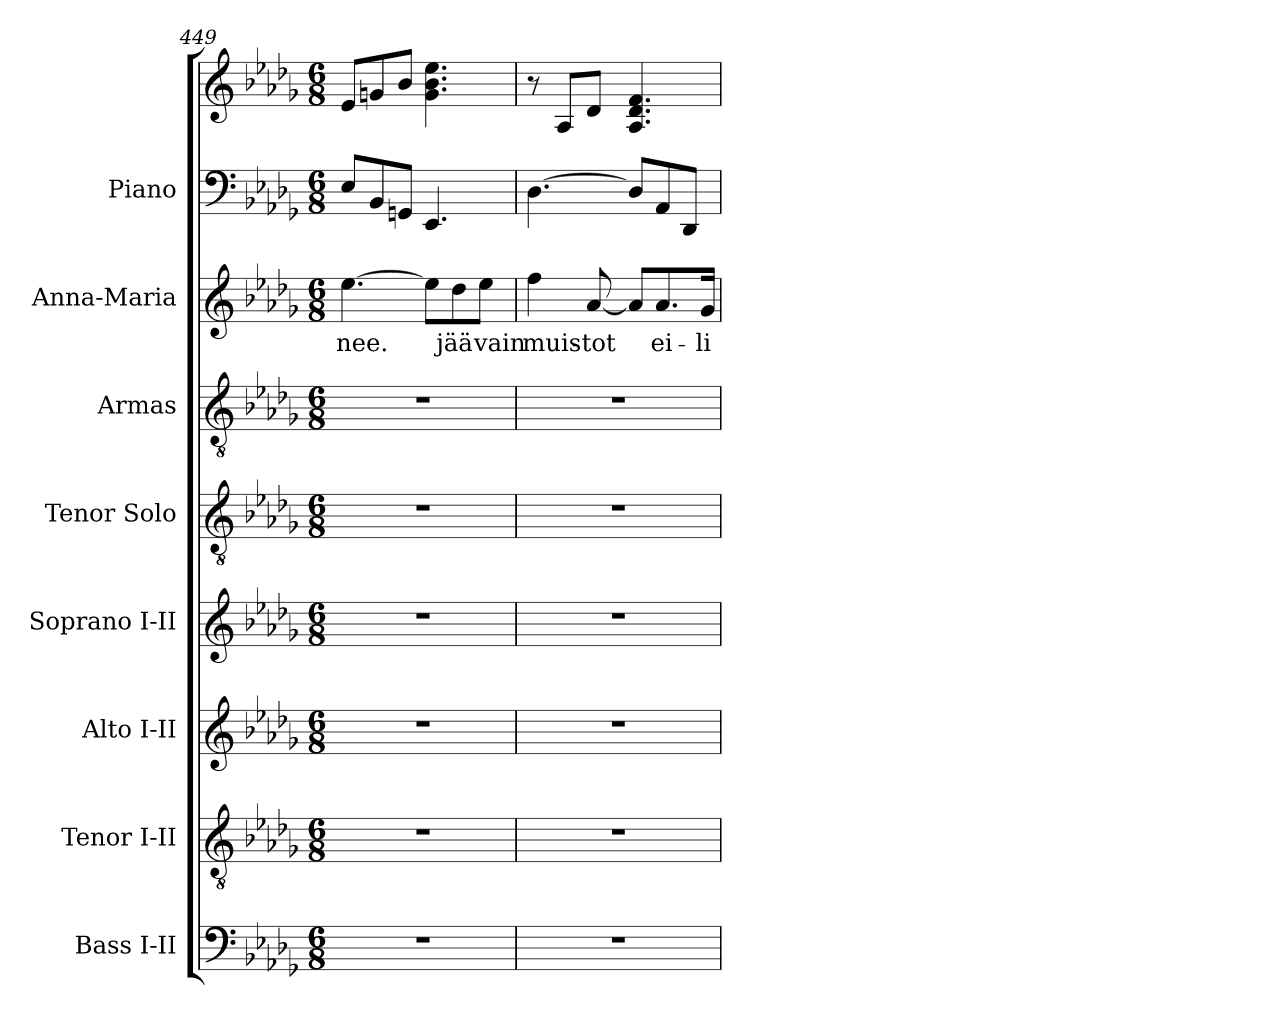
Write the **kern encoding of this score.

**kern	**kern	**kern	**kern	**kern	**kern	**kern	**text	**kern	**kern
*part8	*part7	*part6	*part5	*part4	*part3	*part2	*part2	*part1	*part1
*staff9	*staff8	*staff7	*staff6	*staff5	*staff4	*staff3	*staff3	*staff2	*staff1
*I"Bass I-II	*I"Tenor I-II	*I"Alto I-II	*I"Soprano I-II	*I"Tenor Solo	*I"Armas	*I"Anna-Maria	*	*I"Piano	*
*I'B.	*I'T.	*I'A.	*I'S.	*I'T. Solo	*I'Armas	*I'A-M	*	*I'Pno.	*
*clefF4	*clefGv2	*clefG2	*clefG2	*clefGv2	*clefGv2	*clefG2	*	*clefF4	*clefG2
*	*ITrd7c12	*	*	*ITrd7c12	*ITrd7c12	*	*	*	*
*k[b-e-a-d-g-]	*k[b-e-a-d-g-]	*k[b-e-a-d-g-]	*k[b-e-a-d-g-]	*k[b-e-a-d-g-]	*k[b-e-a-d-g-]	*k[b-e-a-d-g-]	*	*k[b-e-a-d-g-]	*k[b-e-a-d-g-]
*D-:	*D-:	*D-:	*D-:	*D-:	*D-:	*D-:	*	*D-:	*D-:
*M6/8	*M6/8	*M6/8	*M6/8	*M6/8	*M6/8	*M6/8	*	*M6/8	*M6/8
=449	=449	=449	=449	=449	=449	=449	=449	=449	=449
!LO:N:vis=1	!LO:N:vis=1	!LO:N:vis=1	!LO:N:vis=1	!LO:N:vis=1	!LO:N:vis=1	!	!	!	!
!	!	!	!	!	!	!	!LO:LY:b:color=#000000	!	!
2.r	2.r	2.r	2.r	2.r	2.r	[>4.ee-i\	-nee.	8E-i/L	8e-i/L
.	.	.	.	.	.	.	.	8BB-i/	8gni/
.	.	.	.	.	.	.	.	8GGni/J	8b-i/J
.	.	.	.	.	.	8ee-i\L]	.	4.EE-i/	4.gi\ 4.b-i 4.ee-i
!	!	!	!	!	!	!	!LO:LY:b:color=#000000	!	!
.	.	.	.	.	.	8dd-i\	jää	.	.
!	!	!	!	!	!	!	!LO:LY:b:color=#000000	!	!
.	.	.	.	.	.	8ee-i\J	vain	.	.
!!LO:LB:g=z
=450	=450	=450	=450	=450	=450	=450	=450	=450	=450
!LO:N:vis=1	!LO:N:vis=1	!LO:N:vis=1	!LO:N:vis=1	!LO:N:vis=1	!LO:N:vis=1	!	!	!	!
*	*	*	*	*	*	*	*	*	*MM99
!	!	!	!	!	!	!	!LO:LY:b:color=#000000	!	!
2.r	2.r	2.r	2.r	2.r	2.r	4ffi\	muis-	[>4.D-i\	8r
.	.	.	.	.	.	.	.	.	8A-i/L
!	!	!	!	!	!	!	!LO:LY:b:color=#000000	!	!
.	.	.	.	.	.	[<8a-i/	-tot	.	8d-i/J
.	.	.	.	.	.	8a-i/L]	.	8D-i/L]	4.A-i/ 4.d-i 4.fi
!	!	!	!	!	!	!	!LO:LY:b:color=#000000	!	!
.	.	.	.	.	.	8.a-i/	ei-	8AA-i/	.
.	.	.	.	.	.	.	.	8DD-i/J	.
!	!	!	!	!	!	!	!LO:LY:b:color=#000000	!	!
.	.	.	.	.	.	16g-i/Jk	-li-	.	.
=	=	=	=	=	=	=	=	=	=
*-	*-	*-	*-	*-	*-	*-	*-	*-	*-
